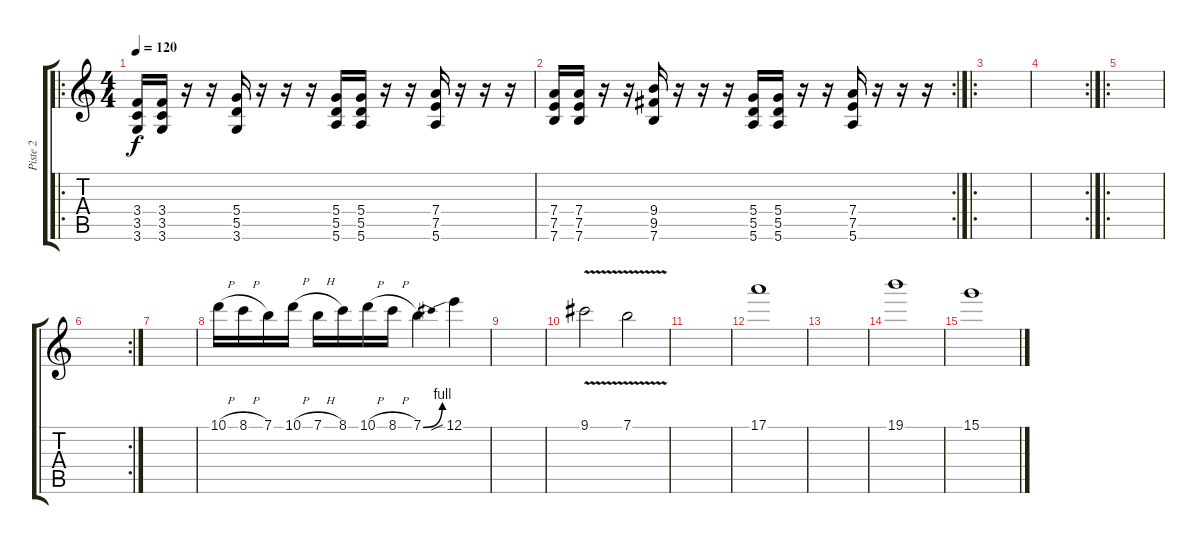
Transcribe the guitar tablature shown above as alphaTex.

\track ("Piste 2" "Piste 2") {instrument acousticguitarnylon}
\staff {score tabs}
\tuning (E4 B3 G3 D3 A2 E2) {hide}
\ro
\ts (4 4)
\tempo 120
\clef g2
\ks c
(3.4 3.5 3.6).16{dy f} (3.4 3.5 3.6).16 r.16 r.16 (5.4 5.5 3.6).16 r.16 r.16 r.16 (5.4 5.5 5.6).16 (5.4 5.5 5.6).16 r.16 r.16 (7.4 7.5 5.6).16 r.16 r.16 r.16 |
\rc 2
(7.4 7.5 7.6).16 (7.4 7.5 7.6).16 r.16 r.16 (9.4 9.5 7.6).16 r.16 r.16 r.16 (5.4 5.5 5.6).16 (5.4 5.5 5.6).16 r.16 r.16 (7.4 7.5 5.6).16 r.16 r.16 r.16 |
\ro
|
\rc 2
|
\ro
|
\rc 2
|
|
10.1{h}.16 8.1{h}.16 7.1.16 10.1{h}.16 7.1{h}.16 8.1.16 10.1{h}.16 8.1{h}.16 7.1{be (bend 0 0 60 4)}.4 12.1{sib}.4 |
|
9.1{v}.2 7.1{v}.2 |
|
17.1.1 |
|
19.1.1 |
15.1.1
